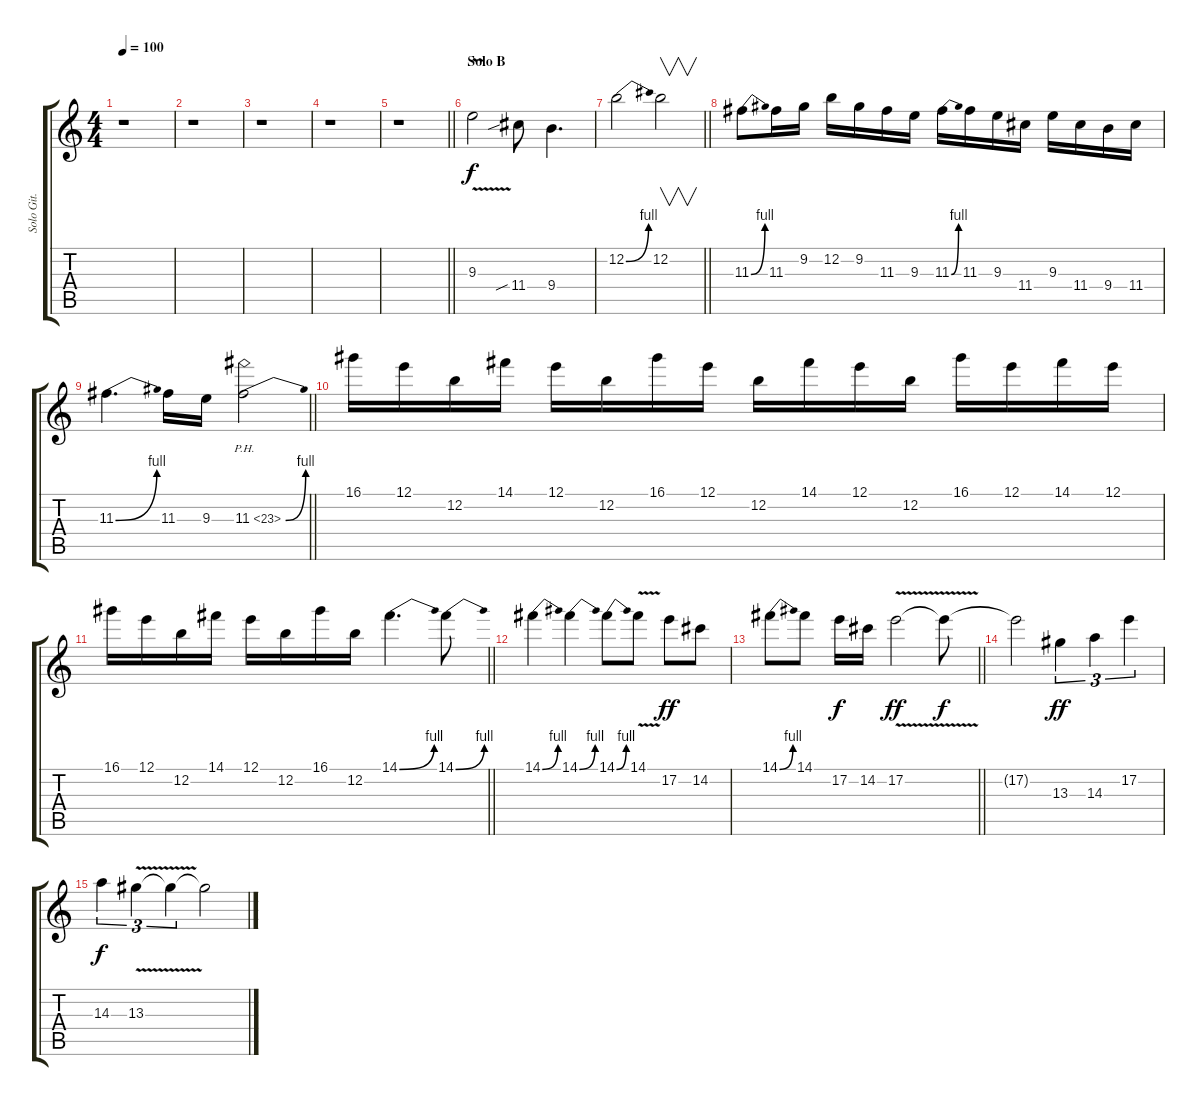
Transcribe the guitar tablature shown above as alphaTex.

\track ("Solo Git." "Solo Git.") {instrument distortionguitar}
\staff {score tabs}
\tuning (E4 B3 G3 D3 A2 E2) {hide}
\ts (4 4)
\tempo 100
\clef g2
\ks c
r.1{dy f} |
r.1 |
r.1 |
r.1 |
\barLineRight lightlight
r.1 |
\section ("" "Solo B")
9.3{v}.2 11.4{sib}.8 9.4.4{d} |
\barLineRight lightlight
12.2{be (bend 0 0 60 4)}.2 12.2.2{v} |
11.3{be (bend 0 0 60 4)}.8 11.3.16 9.2.16 12.2.16 9.2.16 11.3.16 9.3.16 11.3{be (bend 0 0 60 4)}.16 11.3.16 9.3.16 11.4.16 9.3.16 11.4.16 9.4.16 11.4.16 |
\barLineRight lightlight
11.3{be (bend 0 0 60 4)}.4{d} 11.3.16 9.3.16 11.3{be (bend 0 0 60 4) ph 12}.2 |
16.1.16 12.1.16 12.2.16 14.1.16 12.1.16 12.2.16 16.1.16 12.1.16 12.2.16 14.1.16 12.1.16 12.2.16 16.1.16 12.1.16 14.1.16 12.1.16 |
\barLineRight lightlight
16.1.16 12.1.16 12.2.16 14.1.16 12.1.16 12.2.16 16.1.16 12.2.16 14.1{be (bend 0 0 60 4)}.4{d} 14.1{be (bend 0 0 60 4)}.8 |
14.1{be (bend 0 0 60 4)}.4 14.1{be (bend 0 0 60 4)}.4 14.1{be (bend 0 0 60 4)}.8 14.1{v}.8 17.2.8{dy ff} 14.2.8 |
\barLineRight lightlight
14.1{be (bend 0 0 60 4)}.8 14.1.8 17.2.16{dy f} 14.2.16 17.2{v}.2{dy ff} 17.2{t}.8{dy f} |
17.2{t}.2 13.3.4{tu (3 2) dy ff} 14.3.4{tu (3 2)} 17.2.4{tu (3 2)} |
14.3.4{tu (3 2) dy f} 13.3{v}.4{tu (3 2)} 13.3{t}.4{tu (3 2)} 13.3{t}.2
